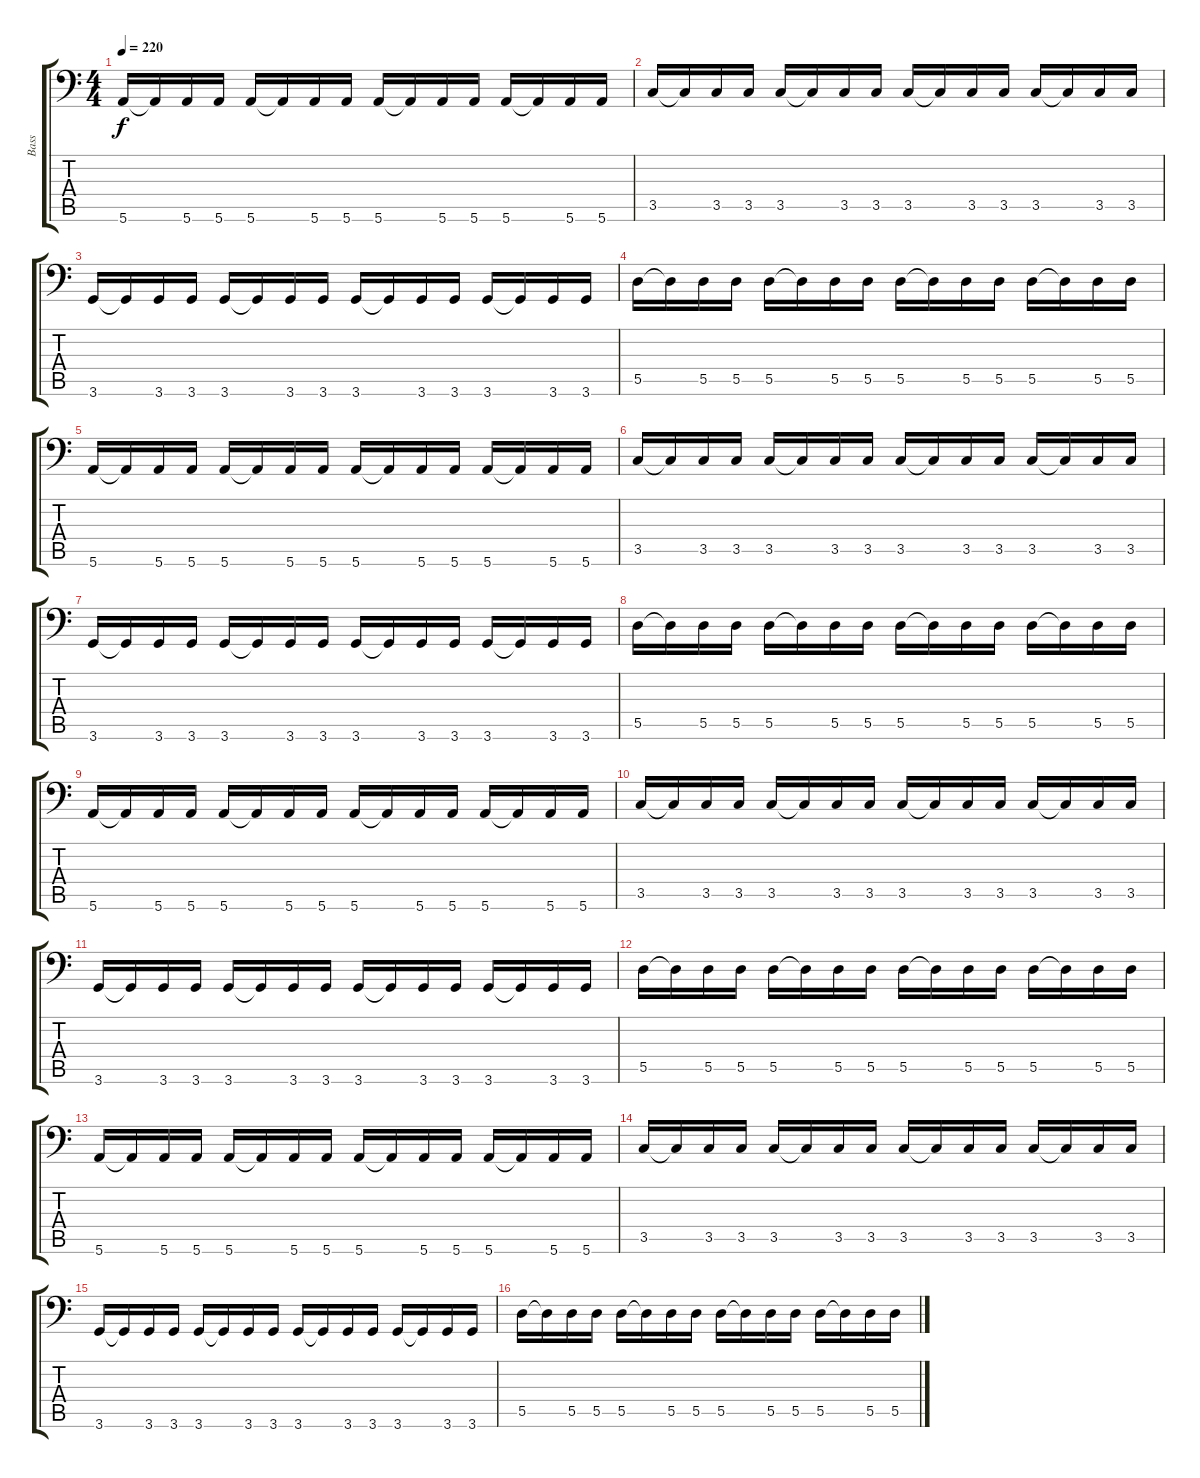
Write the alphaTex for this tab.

\track ("Bass" "Bass") {instrument electricbasspick}
\staff {score tabs}
\tuning (E3 B2 G2 D2 A1 E1) {hide}
\ts (4 4)
\tempo 220
\clef f4
\ks c
5.6.16{dy f} 5.6{t}.16 5.6.16 5.6.16 5.6.16 5.6{t}.16 5.6.16 5.6.16 5.6.16 5.6{t}.16 5.6.16 5.6.16 5.6.16 5.6{t}.16 5.6.16 5.6.16 |
3.5.16 3.5{t}.16 3.5.16 3.5.16 3.5.16 3.5{t}.16 3.5.16 3.5.16 3.5.16 3.5{t}.16 3.5.16 3.5.16 3.5.16 3.5{t}.16 3.5.16 3.5.16 |
3.6.16 3.6{t}.16 3.6.16 3.6.16 3.6.16 3.6{t}.16 3.6.16 3.6.16 3.6.16 3.6{t}.16 3.6.16 3.6.16 3.6.16 3.6{t}.16 3.6.16 3.6.16 |
5.5.16 5.5{t}.16 5.5.16 5.5.16 5.5.16 5.5{t}.16 5.5.16 5.5.16 5.5.16 5.5{t}.16 5.5.16 5.5.16 5.5.16 5.5{t}.16 5.5.16 5.5.16 |
5.6.16 5.6{t}.16 5.6.16 5.6.16 5.6.16 5.6{t}.16 5.6.16 5.6.16 5.6.16 5.6{t}.16 5.6.16 5.6.16 5.6.16 5.6{t}.16 5.6.16 5.6.16 |
3.5.16 3.5{t}.16 3.5.16 3.5.16 3.5.16 3.5{t}.16 3.5.16 3.5.16 3.5.16 3.5{t}.16 3.5.16 3.5.16 3.5.16 3.5{t}.16 3.5.16 3.5.16 |
3.6.16 3.6{t}.16 3.6.16 3.6.16 3.6.16 3.6{t}.16 3.6.16 3.6.16 3.6.16 3.6{t}.16 3.6.16 3.6.16 3.6.16 3.6{t}.16 3.6.16 3.6.16 |
5.5.16 5.5{t}.16 5.5.16 5.5.16 5.5.16 5.5{t}.16 5.5.16 5.5.16 5.5.16 5.5{t}.16 5.5.16 5.5.16 5.5.16 5.5{t}.16 5.5.16 5.5.16 |
5.6.16 5.6{t}.16 5.6.16 5.6.16 5.6.16 5.6{t}.16 5.6.16 5.6.16 5.6.16 5.6{t}.16 5.6.16 5.6.16 5.6.16 5.6{t}.16 5.6.16 5.6.16 |
3.5.16 3.5{t}.16 3.5.16 3.5.16 3.5.16 3.5{t}.16 3.5.16 3.5.16 3.5.16 3.5{t}.16 3.5.16 3.5.16 3.5.16 3.5{t}.16 3.5.16 3.5.16 |
3.6.16 3.6{t}.16 3.6.16 3.6.16 3.6.16 3.6{t}.16 3.6.16 3.6.16 3.6.16 3.6{t}.16 3.6.16 3.6.16 3.6.16 3.6{t}.16 3.6.16 3.6.16 |
5.5.16 5.5{t}.16 5.5.16 5.5.16 5.5.16 5.5{t}.16 5.5.16 5.5.16 5.5.16 5.5{t}.16 5.5.16 5.5.16 5.5.16 5.5{t}.16 5.5.16 5.5.16 |
5.6.16 5.6{t}.16 5.6.16 5.6.16 5.6.16 5.6{t}.16 5.6.16 5.6.16 5.6.16 5.6{t}.16 5.6.16 5.6.16 5.6.16 5.6{t}.16 5.6.16 5.6.16 |
3.5.16 3.5{t}.16 3.5.16 3.5.16 3.5.16 3.5{t}.16 3.5.16 3.5.16 3.5.16 3.5{t}.16 3.5.16 3.5.16 3.5.16 3.5{t}.16 3.5.16 3.5.16 |
3.6.16 3.6{t}.16 3.6.16 3.6.16 3.6.16 3.6{t}.16 3.6.16 3.6.16 3.6.16 3.6{t}.16 3.6.16 3.6.16 3.6.16 3.6{t}.16 3.6.16 3.6.16 |
5.5.16 5.5{t}.16 5.5.16 5.5.16 5.5.16 5.5{t}.16 5.5.16 5.5.16 5.5.16 5.5{t}.16 5.5.16 5.5.16 5.5.16 5.5{t}.16 5.5.16 5.5.16
